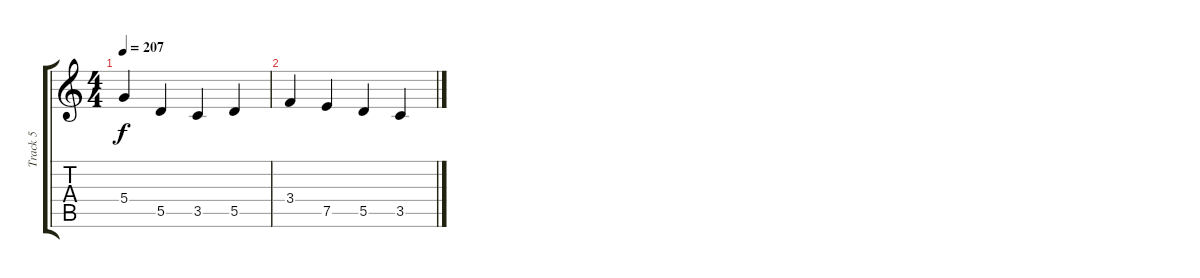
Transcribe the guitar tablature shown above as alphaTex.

\track ("Track 5" "Track 5") {instrument overdrivenguitar}
\staff {score tabs}
\tuning (E4 B3 G3 D3 A2 D2) {hide}
\ts (4 4)
\tempo 207
\clef g2
\ks c
5.4{t}.4{dy f} 5.5.4 3.5.4 5.5.4 |
3.4.4 7.5.4 5.5.4 3.5.4
